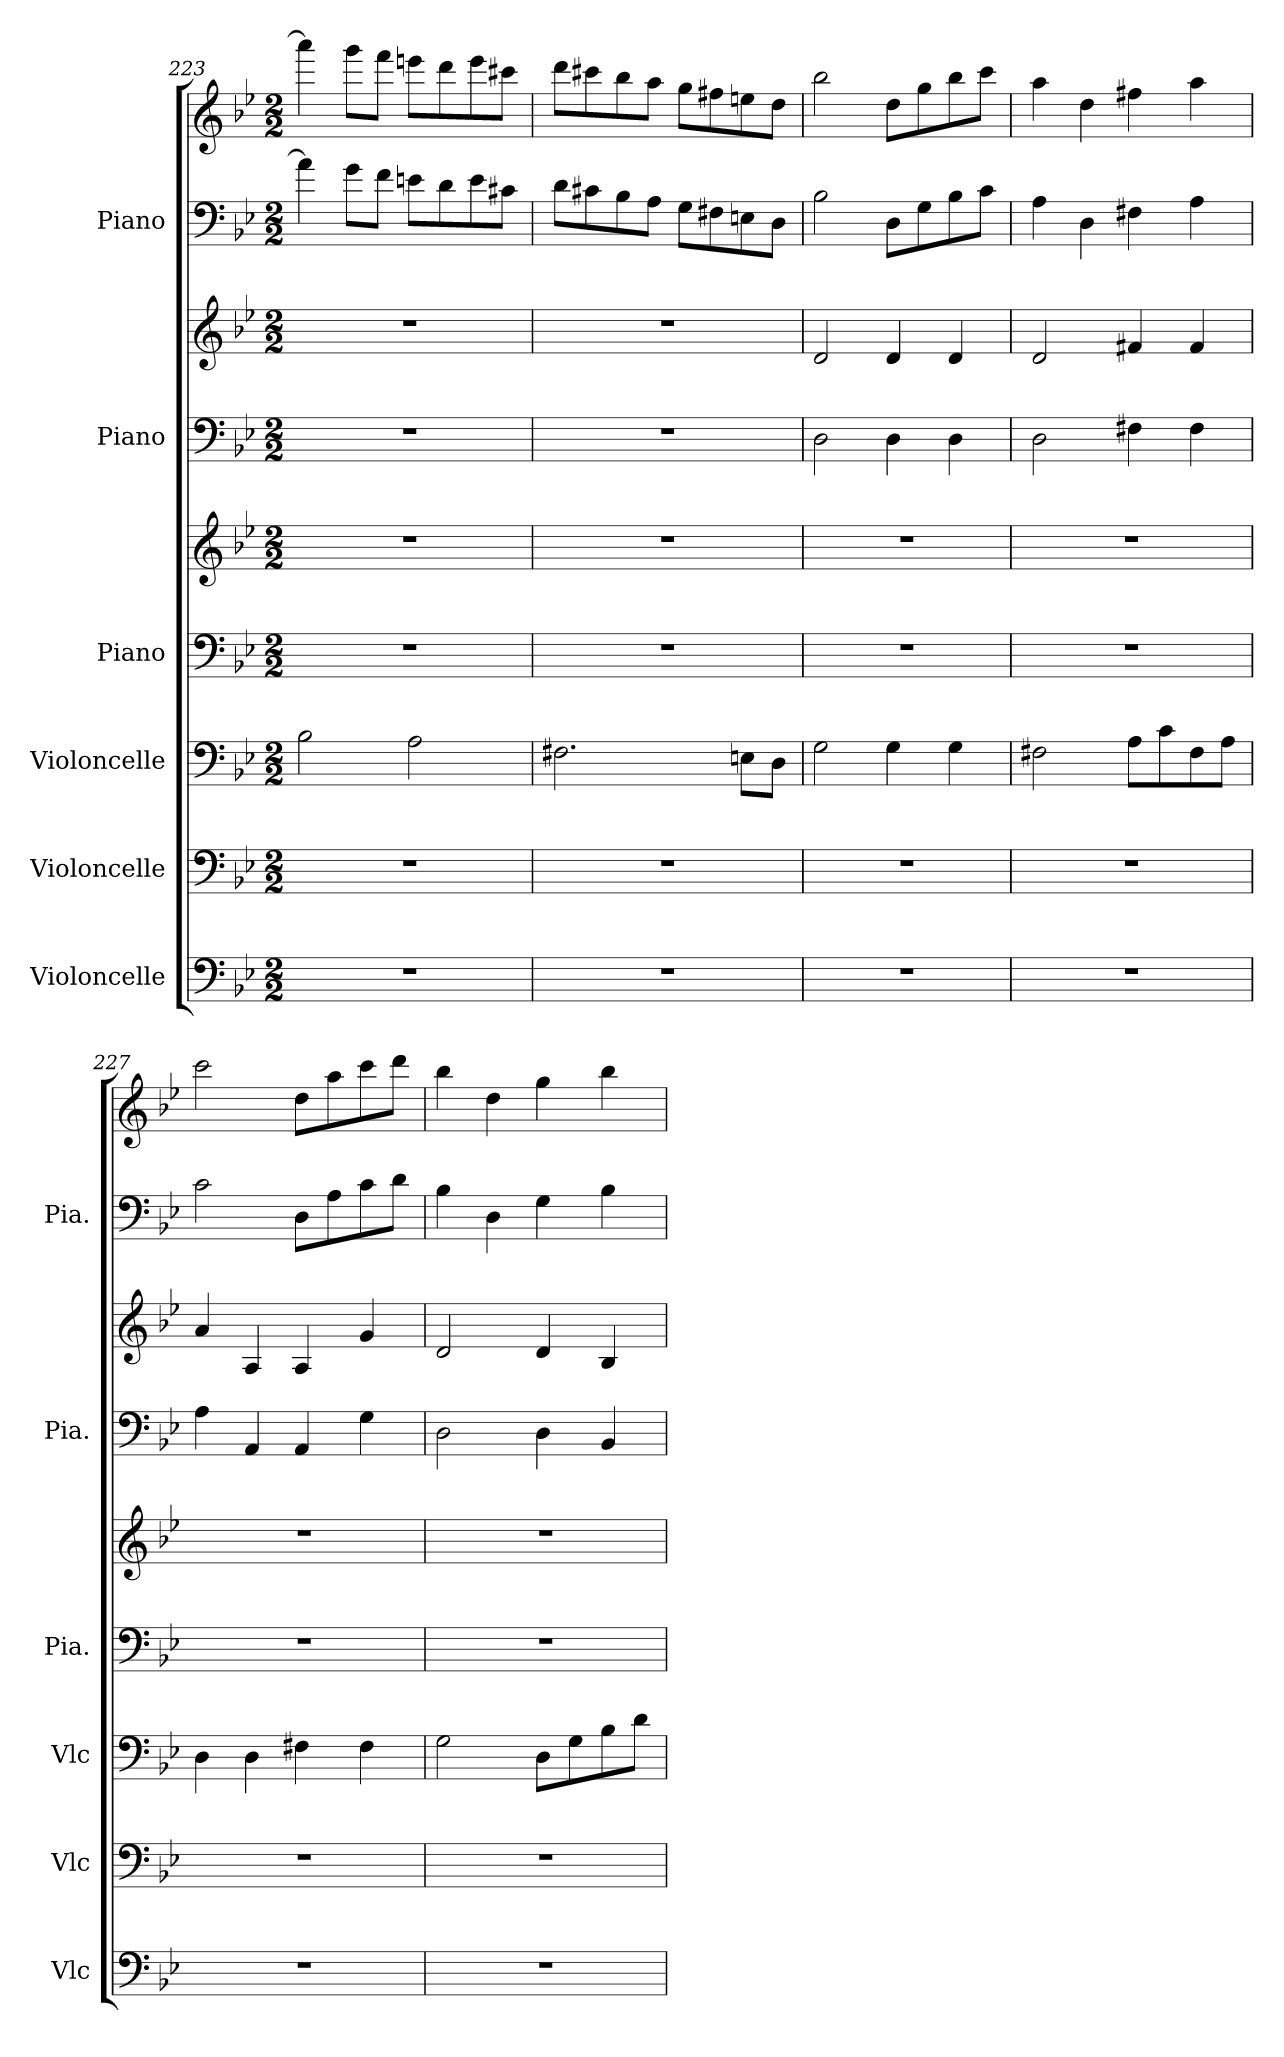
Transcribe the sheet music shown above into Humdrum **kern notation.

**kern	**kern	**kern	**kern	**kern	**kern	**kern	**kern	**kern	**dynam
*part6	*part5	*part4	*part3	*part3	*part2	*part2	*part1	*part1	*part1
*staff9	*staff8	*staff7	*staff6	*staff5	*staff4	*staff3	*staff2	*staff1	*staff1/2
*I"Violoncelle	*I"Violoncelle	*I"Violoncelle	*I"Piano	*	*I"Piano	*	*I"Piano	*	*
*I'Vlc	*I'Vlc	*I'Vlc	*I'Pia.	*	*I'Pia.	*	*I'Pia.	*	*
*clefF4	*clefF4	*clefF4	*clefF4	*clefG2	*clefF4	*clefG2	*clefF4	*clefG2	*
*k[b-e-]	*k[b-e-]	*k[b-e-]	*k[b-e-]	*k[b-e-]	*k[b-e-]	*k[b-e-]	*k[b-e-]	*k[b-e-]	*
*M2/2	*M2/2	*M2/2	*M2/2	*M2/2	*M2/2	*M2/2	*M2/2	*M2/2	*
=223	=223	=223	=223	=223	=223	=223	=223	=223	=223
1r	1r	2B-\	1r	1r	1r	1r	4a\]	4aaa\]	.
.	.	.	.	.	.	.	8g\L	8ggg\L	.
.	.	.	.	.	.	.	8f\J	8fff\J	.
.	.	2A\	.	.	.	.	8en\L	8eeen\L	.
.	.	.	.	.	.	.	8d\	8ddd\	.
.	.	.	.	.	.	.	8e\	8eee\	.
.	.	.	.	.	.	.	8c#X\J	8ccc#X\J	.
!!LO:PB:g=z
=224	=224	=224	=224	=224	=224	=224	=224	=224	=224
1r	1r	2.F#X\	1r	1r	1r	1r	8d\L	8ddd\L	.
.	.	.	.	.	.	.	8c#X\	8ccc#X\	.
.	.	.	.	.	.	.	8B-\	8bb-\	.
.	.	.	.	.	.	.	8A\J	8aa\J	.
.	.	.	.	.	.	.	8G\L	8gg\L	.
.	.	.	.	.	.	.	8F#X\	8ff#X\	.
.	.	8En\L	.	.	.	.	8En\	8een\	.
.	.	8D\J	.	.	.	.	8D\J	8dd\J	.
=225	=225	=225	=225	=225	=225	=225	=225	=225	=225
!	!	!	!	!	!	!	!	!	!LO:DY:b=2
!	!	!	!	!	!	!	!	!	!LO:DY:n=1:b
1r	1r	2G\	1r	1r	2D\	2d/	2B-\	2bb-\	mp mp
.	.	4G\	.	.	4D\	4d/	8D\L	8dd\L	.
.	.	.	.	.	.	.	8G\	8gg\	.
.	.	4G\	.	.	4D\	4d/	8B-\	8bb-\	.
.	.	.	.	.	.	.	8c\J	8ccc\J	.
=226	=226	=226	=226	=226	=226	=226	=226	=226	=226
1r	1r	2F#X\	1r	1r	2D\	2d/	4A\	4aa\	.
.	.	.	.	.	.	.	4D\	4dd\	.
.	.	8A\L	.	.	4F#X\	4f#X/	4F#X\	4ff#X\	.
.	.	8c\	.	.	.	.	.	.	.
.	.	8F#\	.	.	4F#\	4f#/	4A\	4aa\	.
.	.	8A\J	.	.	.	.	.	.	.
=227	=227	=227	=227	=227	=227	=227	=227	=227	=227
1r	1r	4D\	1r	1r	4A\	4a/	2c\	2ccc\	.
.	.	4D\	.	.	4AA/	4A/	.	.	.
.	.	4F#X\	.	.	4AA/	4A/	8D\L	8dd\L	.
.	.	.	.	.	.	.	8A\	8aa\	.
.	.	4F#\	.	.	4G\	4g/	8c\	8ccc\	.
.	.	.	.	.	.	.	8d\J	8ddd\J	.
=228	=228	=228	=228	=228	=228	=228	=228	=228	=228
1r	1r	2G\	1r	1r	2D\	2d/	4B-\	4bb-\	.
.	.	.	.	.	.	.	4D\	4dd\	.
.	.	8D\L	.	.	4D\	4d/	4G\	4gg\	.
.	.	8G\	.	.	.	.	.	.	.
.	.	8B-\	.	.	4BB-/	4B-/	4B-\	4bb-\	.
.	.	8d\J	.	.	.	.	.	.	.
=	=	=	=	=	=	=	=	=	=
*-	*-	*-	*-	*-	*-	*-	*-	*-	*-
